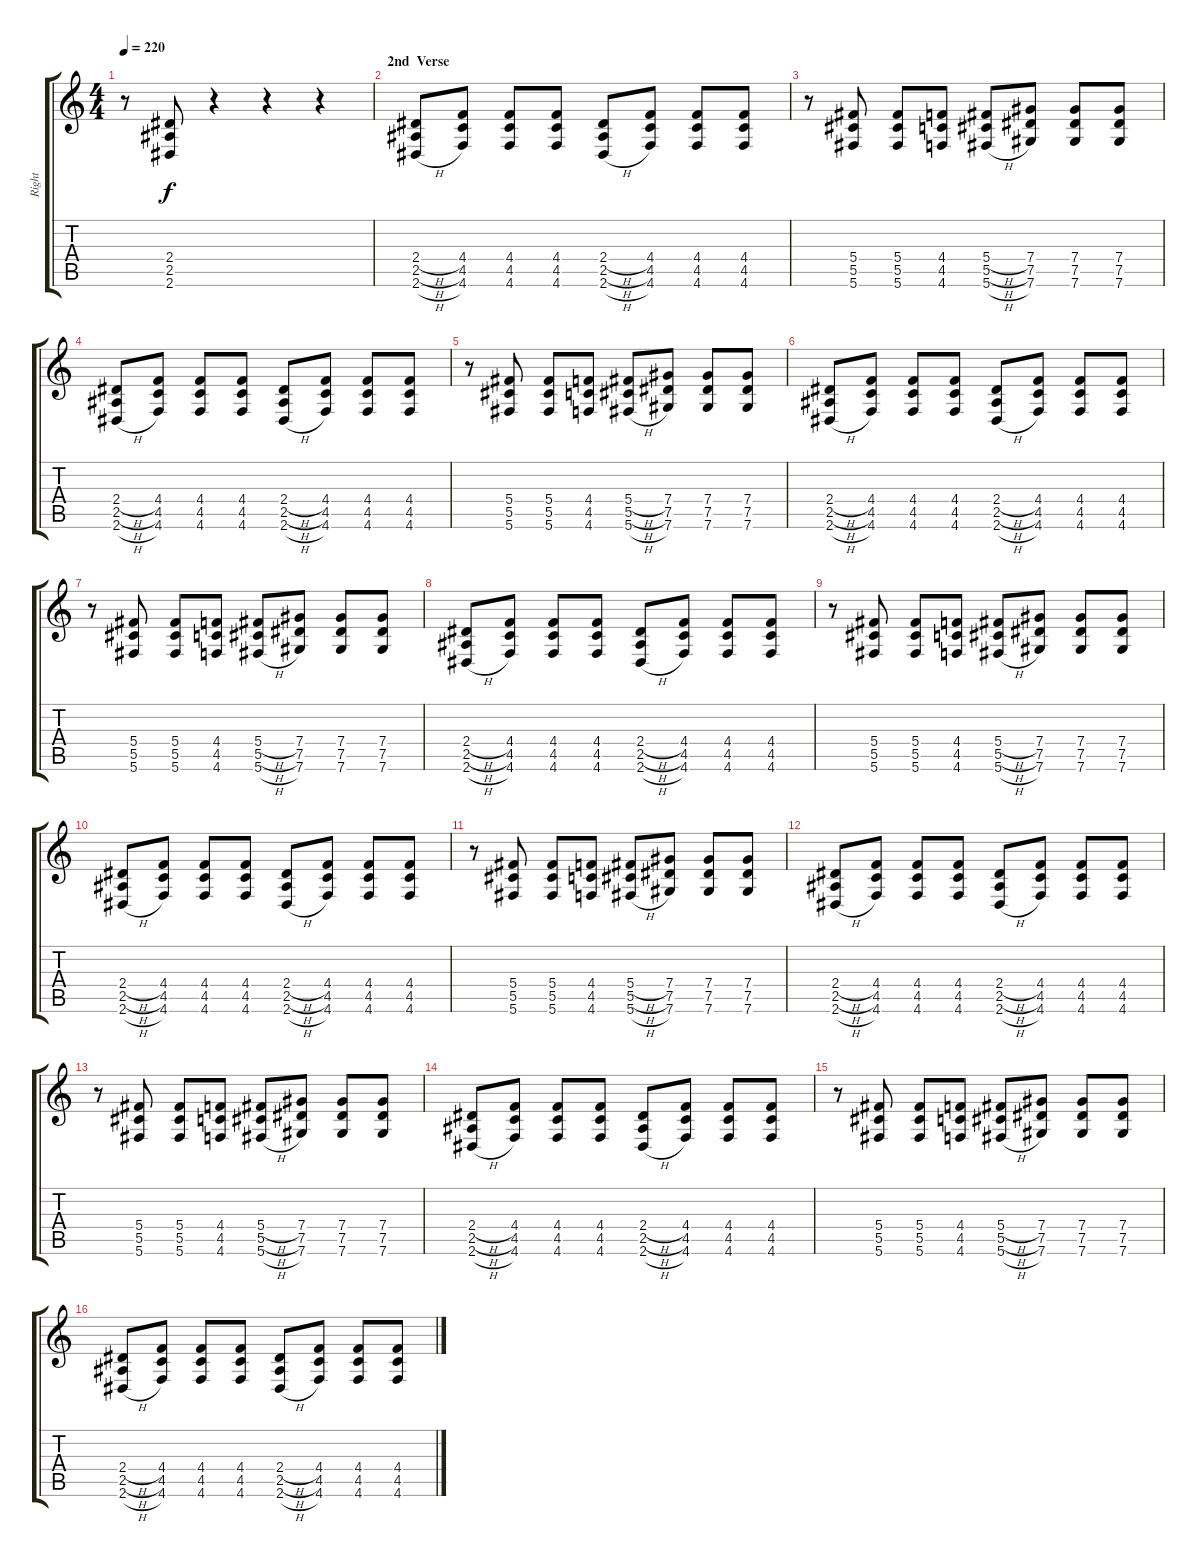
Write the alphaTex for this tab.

\track ("Right" "Right") {instrument distortionguitar}
\staff {score tabs}
\tuning (Eb4 Bb3 Gb3 Db3 Ab2 Db2) {hide}
\ts (4 4)
\tempo 220
\clef g2
\ks c
r.8{dy f} (2.4 2.5 2.6).8 r.4 r.4 r.4 |
\section ("" "2nd  Verse")
(2.4{h} 2.5{h} 2.6{h}).8 (4.4 4.5 4.6).8 (4.4 4.5 4.6).8 (4.4 4.5 4.6).8 (2.4{h} 2.5{h} 2.6{h}).8 (4.4 4.5 4.6).8 (4.4 4.5 4.6).8 (4.4 4.5 4.6).8 |
r.8 (5.4 5.5 5.6).8 (5.4 5.5 5.6).8 (4.4 4.5 4.6).8 (5.4{h} 5.5{h} 5.6{h}).8 (7.4 7.5 7.6).8 (7.4 7.5 7.6).8 (7.4 7.5 7.6).8 |
(2.4{h} 2.5{h} 2.6{h}).8 (4.4 4.5 4.6).8 (4.4 4.5 4.6).8 (4.4 4.5 4.6).8 (2.4{h} 2.5{h} 2.6{h}).8 (4.4 4.5 4.6).8 (4.4 4.5 4.6).8 (4.4 4.5 4.6).8 |
r.8 (5.4 5.5 5.6).8 (5.4 5.5 5.6).8 (4.4 4.5 4.6).8 (5.4{h} 5.5{h} 5.6{h}).8 (7.4 7.5 7.6).8 (7.4 7.5 7.6).8 (7.4 7.5 7.6).8 |
(2.4{h} 2.5{h} 2.6{h}).8 (4.4 4.5 4.6).8 (4.4 4.5 4.6).8 (4.4 4.5 4.6).8 (2.4{h} 2.5{h} 2.6{h}).8 (4.4 4.5 4.6).8 (4.4 4.5 4.6).8 (4.4 4.5 4.6).8 |
r.8 (5.4 5.5 5.6).8 (5.4 5.5 5.6).8 (4.4 4.5 4.6).8 (5.4{h} 5.5{h} 5.6{h}).8 (7.4 7.5 7.6).8 (7.4 7.5 7.6).8 (7.4 7.5 7.6).8 |
(2.4{h} 2.5{h} 2.6{h}).8 (4.4 4.5 4.6).8 (4.4 4.5 4.6).8 (4.4 4.5 4.6).8 (2.4{h} 2.5{h} 2.6{h}).8 (4.4 4.5 4.6).8 (4.4 4.5 4.6).8 (4.4 4.5 4.6).8 |
r.8 (5.4 5.5 5.6).8 (5.4 5.5 5.6).8 (4.4 4.5 4.6).8 (5.4{h} 5.5{h} 5.6{h}).8 (7.4 7.5 7.6).8 (7.4 7.5 7.6).8 (7.4 7.5 7.6).8 |
(2.4{h} 2.5{h} 2.6{h}).8 (4.4 4.5 4.6).8 (4.4 4.5 4.6).8 (4.4 4.5 4.6).8 (2.4{h} 2.5{h} 2.6{h}).8 (4.4 4.5 4.6).8 (4.4 4.5 4.6).8 (4.4 4.5 4.6).8 |
r.8 (5.4 5.5 5.6).8 (5.4 5.5 5.6).8 (4.4 4.5 4.6).8 (5.4{h} 5.5{h} 5.6{h}).8 (7.4 7.5 7.6).8 (7.4 7.5 7.6).8 (7.4 7.5 7.6).8 |
(2.4{h} 2.5{h} 2.6{h}).8 (4.4 4.5 4.6).8 (4.4 4.5 4.6).8 (4.4 4.5 4.6).8 (2.4{h} 2.5{h} 2.6{h}).8 (4.4 4.5 4.6).8 (4.4 4.5 4.6).8 (4.4 4.5 4.6).8 |
r.8 (5.4 5.5 5.6).8 (5.4 5.5 5.6).8 (4.4 4.5 4.6).8 (5.4{h} 5.5{h} 5.6{h}).8 (7.4 7.5 7.6).8 (7.4 7.5 7.6).8 (7.4 7.5 7.6).8 |
(2.4{h} 2.5{h} 2.6{h}).8 (4.4 4.5 4.6).8 (4.4 4.5 4.6).8 (4.4 4.5 4.6).8 (2.4{h} 2.5{h} 2.6{h}).8 (4.4 4.5 4.6).8 (4.4 4.5 4.6).8 (4.4 4.5 4.6).8 |
r.8 (5.4 5.5 5.6).8 (5.4 5.5 5.6).8 (4.4 4.5 4.6).8 (5.4{h} 5.5{h} 5.6{h}).8 (7.4 7.5 7.6).8 (7.4 7.5 7.6).8 (7.4 7.5 7.6).8 |
(2.4{h} 2.5{h} 2.6{h}).8 (4.4 4.5 4.6).8 (4.4 4.5 4.6).8 (4.4 4.5 4.6).8 (2.4{h} 2.5{h} 2.6{h}).8 (4.4 4.5 4.6).8 (4.4 4.5 4.6).8 (4.4 4.5 4.6).8
